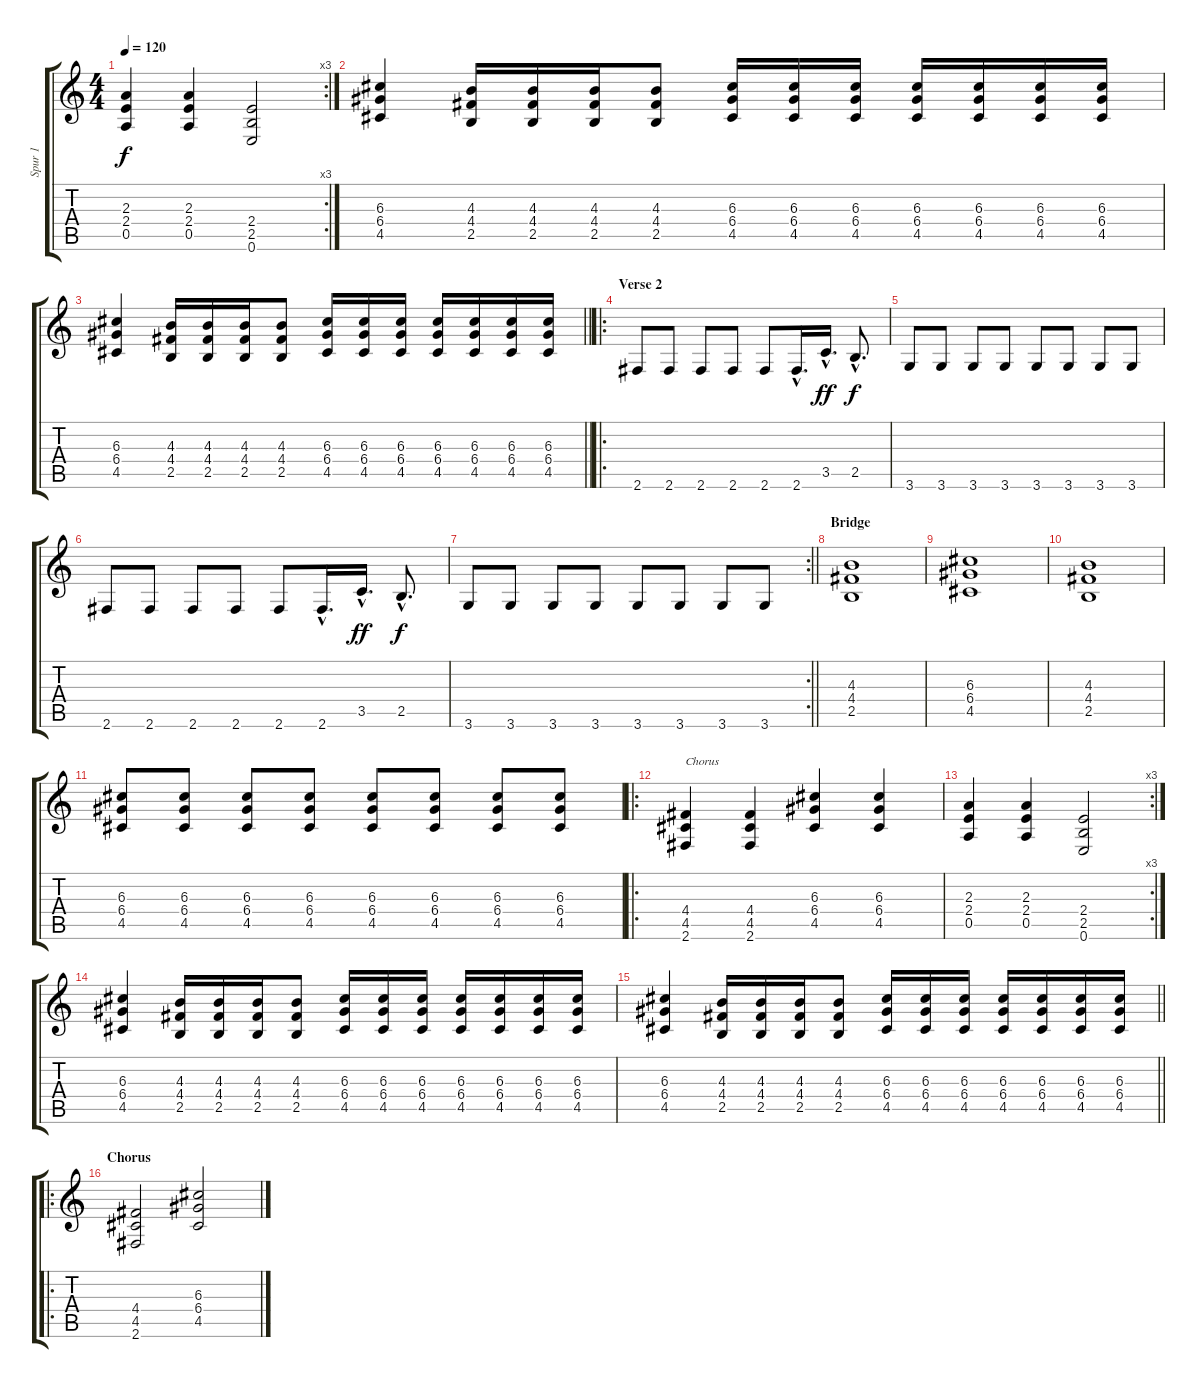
\track ("Spur 1" "Spur 1") {instrument distortionguitar}
\staff {score tabs}
\tuning (E4 B3 G3 D3 A2 E2) {hide}
\rc 3
\ts (4 4)
\tempo 120
\clef g2
\ks c
(2.3 2.4 0.5).4{dy f} (2.3 2.4 0.5).4 (2.4 2.5 0.6).2 |
(6.3 6.4 4.5).4 (4.3 4.4 2.5).16 (4.3 4.4 2.5).16 (4.3 4.4 2.5).16 (4.3 4.4 2.5).8 (6.3 6.4 4.5).16 (6.3 6.4 4.5).16 (6.3 6.4 4.5).16 (6.3 6.4 4.5).16 (6.3 6.4 4.5).16 (6.3 6.4 4.5).16 (6.3 6.4 4.5).16 |
\barLineRight lightlight
(6.3 6.4 4.5).4 (4.3 4.4 2.5).16 (4.3 4.4 2.5).16 (4.3 4.4 2.5).16 (4.3 4.4 2.5).8 (6.3 6.4 4.5).16 (6.3 6.4 4.5).16 (6.3 6.4 4.5).16 (6.3 6.4 4.5).16 (6.3 6.4 4.5).16 (6.3 6.4 4.5).16 (6.3 6.4 4.5).16 |
\ro
\section ("" "Verse 2")
2.6.8 2.6.8 2.6.8 2.6.8 2.6.8 2.6{hac}.16{d} 3.5{hac}.16{d dy ff} 2.5{hac}.8{d dy f} |
3.6.8 3.6.8 3.6.8 3.6.8 3.6.8 3.6.8 3.6.8 3.6.8 |
2.6.8 2.6.8 2.6.8 2.6.8 2.6.8 2.6{hac}.16{d} 3.5{hac}.16{d dy ff} 2.5{hac}.8{d dy f} |
\rc 2
\barLineRight lightlight
3.6.8 3.6.8 3.6.8 3.6.8 3.6.8 3.6.8 3.6.8 3.6.8 |
\section ("" "Bridge")
(4.3 4.4 2.5).1 |
(6.3 6.4 4.5).1 |
(4.3 4.4 2.5).1 |
(6.3 6.4 4.5).8 (6.3 6.4 4.5).8 (6.3 6.4 4.5).8 (6.3 6.4 4.5).8 (6.3 6.4 4.5).8 (6.3 6.4 4.5).8 (6.3 6.4 4.5).8 (6.3 6.4 4.5).8 |
\ro
(4.4 4.5 2.6).4{txt "Chorus"} (4.4 4.5 2.6).4 (6.3 6.4 4.5).4 (6.3 6.4 4.5).4 |
\rc 3
(2.3 2.4 0.5).4 (2.3 2.4 0.5).4 (2.4 2.5 0.6).2 |
(6.3 6.4 4.5).4 (4.3 4.4 2.5).16 (4.3 4.4 2.5).16 (4.3 4.4 2.5).16 (4.3 4.4 2.5).8 (6.3 6.4 4.5).16 (6.3 6.4 4.5).16 (6.3 6.4 4.5).16 (6.3 6.4 4.5).16 (6.3 6.4 4.5).16 (6.3 6.4 4.5).16 (6.3 6.4 4.5).16 |
\barLineRight lightlight
(6.3 6.4 4.5).4 (4.3 4.4 2.5).16 (4.3 4.4 2.5).16 (4.3 4.4 2.5).16 (4.3 4.4 2.5).8 (6.3 6.4 4.5).16 (6.3 6.4 4.5).16 (6.3 6.4 4.5).16 (6.3 6.4 4.5).16 (6.3 6.4 4.5).16 (6.3 6.4 4.5).16 (6.3 6.4 4.5).16 |
\ro
\section ("" "Chorus")
(4.4 4.5 2.6).2 (6.3 6.4 4.5).2
